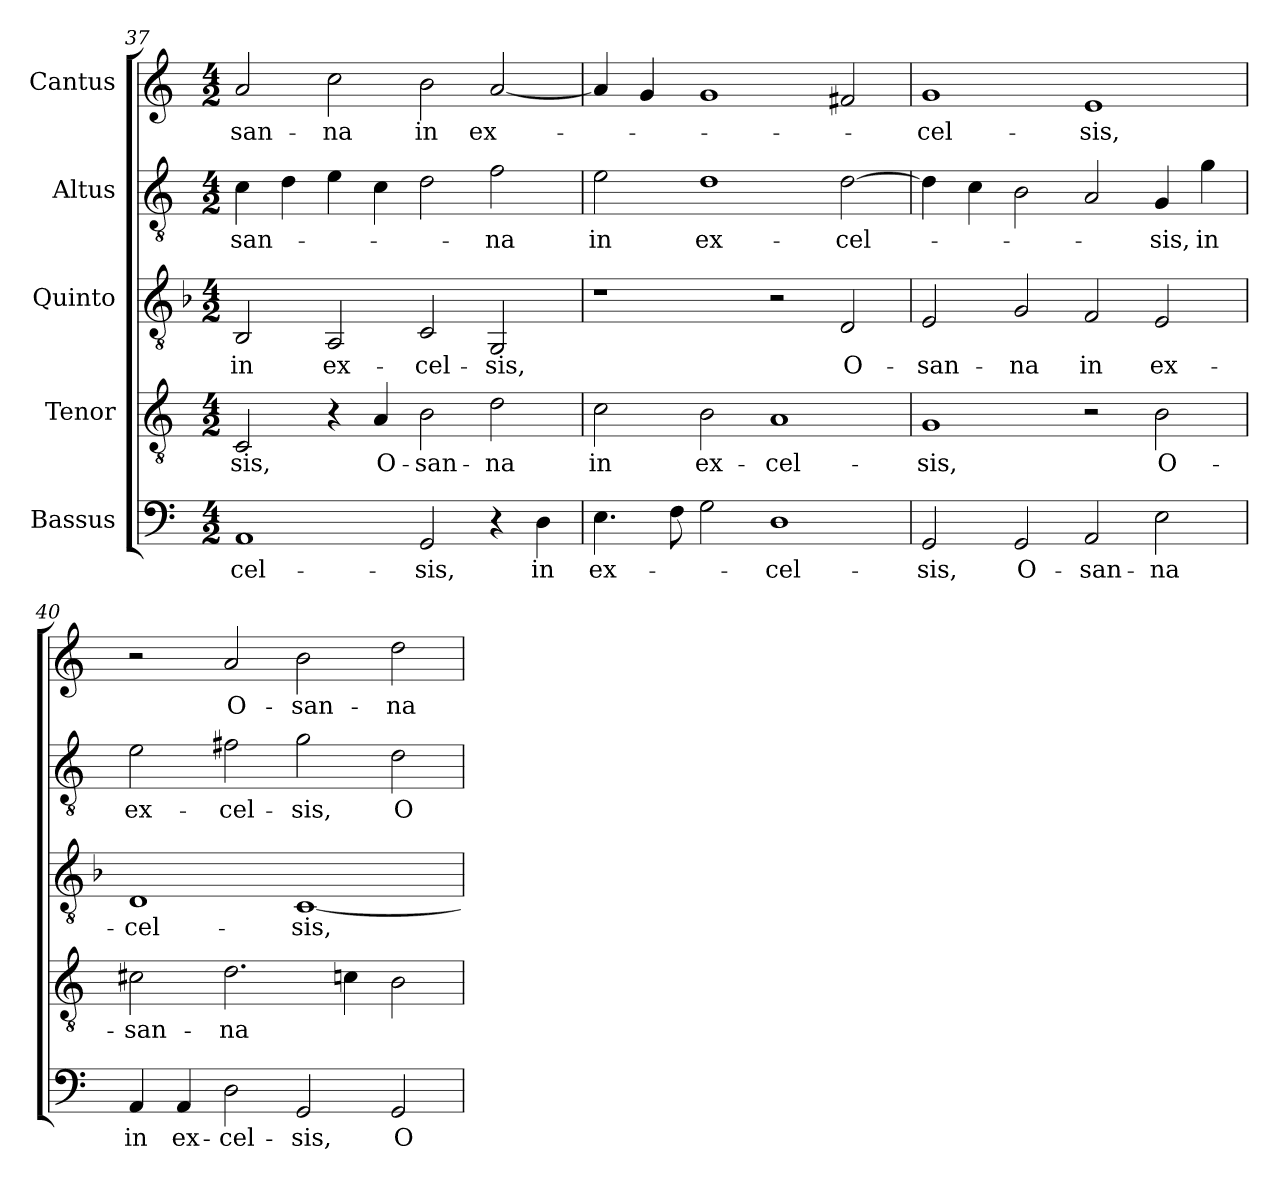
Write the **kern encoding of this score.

**kern	**text	**kern	**text	**kern	**text	**kern	**text	**kern	**text
*part5	*part5	*part4	*part4	*part3	*part3	*part2	*part2	*part1	*part1
*staff5	*staff5	*staff4	*staff4	*staff3	*staff3	*staff2	*staff2	*staff1	*staff1
*I"Bassus	*	*I"Tenor	*	*I"Quinto	*	*I"Altus	*	*I"Cantus	*
*clefF4	*	*clefGv2	*	*clefGv2	*	*clefGv2	*	*clefG2	*
*	*	*	*	*ITrd-4c-7	*	*	*	*	*
*k[]	*	*k[]	*	*k[]	*	*k[]	*	*k[]	*
*C:	*	*C:	*	*C:	*	*C:	*	*C:	*
*M4/2	*	*M4/2	*	*M4/2	*	*M4/2	*	*M4/2	*
=37	=37	=37	=37	=37	=37	=37	=37	=37	=37
!	!LO:LY:b:color=#000000	!	!	!	!	!	!	!	!
!	!	!	!LO:LY:b:color=#000000	!	!	!	!	!	!
!	!	!	!	!	!LO:LY:b:color=#000000	!	!	!	!
!	!	!	!	!	!	!	!LO:LY:b:color=#000000	!	!
!	!	!	!	!	!	!	!	!	!LO:LY:b:color=#000000
1AAi	-cel-	2Ci/	-sis,	2Fi/	in	4ci\	-san-	2ai/	-san-
.	.	.	.	.	.	4di\	.	.	.
!	!	!	!	!	!LO:LY:b:color=#000000	!	!	!	!
!	!	!	!	!	!	!	!	!	!LO:LY:b:color=#000000
.	.	4r	.	2Ei/	ex-	4ei\	.	2cci\	-na
!	!	!	!LO:LY:b:color=#000000	!	!	!	!	!	!
.	.	4Ai/	O-	.	.	4ci\	.	.	.
!	!LO:LY:b:color=#000000	!	!	!	!	!	!	!	!
!	!	!	!LO:LY:b:color=#000000	!	!	!	!	!	!
!	!	!	!	!	!LO:LY:b:color=#000000	!	!	!	!
!	!	!	!	!	!	!	!	!	!LO:LY:b:color=#000000
2GGi/	-sis,	2Bi\	-san-	2Gi/	-cel-	2di\	.	2bi\	in
!	!	!	!LO:LY:b:color=#000000	!	!	!	!	!	!
!	!	!	!	!	!LO:LY:b:color=#000000	!	!	!	!
!	!	!	!	!	!	!	!LO:LY:b:color=#000000	!	!
!	!	!	!	!	!	!	!	!	!LO:LY:b:color=#000000
4r	.	2di\	-na	2Di/	-sis,	2fi\	-na	[<2ai/	ex-
!	!LO:LY:b:color=#000000	!	!	!	!	!	!	!	!
4Di\	in	.	.	.	.	.	.	.	.
=38	=38	=38	=38	=38	=38	=38	=38	=38	=38
!	!LO:LY:b:color=#000000	!	!	!	!	!	!	!	!
!	!	!	!LO:LY:b:color=#000000	!	!	!	!	!	!
!	!	!	!	!	!	!	!LO:LY:b:color=#000000	!	!
4.Ei\	ex-	2ci\	in	1r	.	2ei\	in	4ai/]	.
.	.	.	.	.	.	.	.	4gi/	.
8Fi\	.	.	.	.	.	.	.	.	.
!	!	!	!LO:LY:b:color=#000000	!	!	!	!	!	!
!	!	!	!	!	!	!	!LO:LY:b:color=#000000	!	!
2Gi\	.	2Bi\	ex-	.	.	1di	ex-	1gi	.
!	!LO:LY:b:color=#000000	!	!	!	!	!	!	!	!
!	!	!	!LO:LY:b:color=#000000	!	!	!	!	!	!
1Di	-cel-	1Ai	-cel-	2r	.	.	.	.	.
!	!	!	!	!	!LO:LY:b:color=#000000	!	!	!	!
!	!	!	!	!	!	!	!LO:LY:b:color=#000000	!	!
.	.	.	.	2Ai/	O-	[>2di\	-cel-	2f#Xi/	.
!!LO:PB:g=z
=39	=39	=39	=39	=39	=39	=39	=39	=39	=39
!	!LO:LY:b:color=#000000	!	!	!	!	!	!	!	!
!	!	!	!LO:LY:b:color=#000000	!	!	!	!	!	!
!	!	!	!	!	!LO:LY:b:color=#000000	!	!	!	!
!	!	!	!	!	!	!	!	!	!LO:LY:b:color=#000000
2GGi/	-sis,	1Gi	-sis,	2Bi/	-san-	4di\]	.	1gi	-cel-
.	.	.	.	.	.	4ci\	.	.	.
!	!LO:LY:b:color=#000000	!	!	!	!	!	!	!	!
!	!	!	!	!	!LO:LY:b:color=#000000	!	!	!	!
2GGi/	O-	.	.	2di/	-na	2Bi\	.	.	.
!	!LO:LY:b:color=#000000	!	!	!	!	!	!	!	!
!	!	!	!	!	!LO:LY:b:color=#000000	!	!	!	!
!	!	!	!	!	!	!	!	!	!LO:LY:b:color=#000000
2AAi/	-san-	2r	.	2ci/	in	2Ai/	.	1ei	-sis,
!	!LO:LY:b:color=#000000	!	!	!	!	!	!	!	!
!	!	!	!LO:LY:b:color=#000000	!	!	!	!	!	!
!	!	!	!	!	!LO:LY:b:color=#000000	!	!	!	!
!	!	!	!	!	!	!	!LO:LY:b:color=#000000	!	!
2Ei\	-na	2Bi\	O-	2Bi/	ex-	4Gi/	-sis,	.	.
!	!	!	!	!	!	!	!LO:LY:b:color=#000000	!	!
.	.	.	.	.	.	4gi\	in	.	.
=40	=40	=40	=40	=40	=40	=40	=40	=40	=40
!	!LO:LY:b:color=#000000	!	!	!	!	!	!	!	!
!	!	!	!LO:LY:b:color=#000000	!	!	!	!	!	!
!	!	!	!	!	!LO:LY:b:color=#000000	!	!	!	!
!	!	!	!	!	!	!	!LO:LY:b:color=#000000	!	!
4AAi/	in	2c#Xi\	-san-	1Ai	-cel-	2ei\	ex-	2r	.
!	!LO:LY:b:color=#000000	!	!	!	!	!	!	!	!
4AAi/	ex-	.	.	.	.	.	.	.	.
!	!LO:LY:b:color=#000000	!	!	!	!	!	!	!	!
!	!	!	!LO:LY:b:color=#000000	!	!	!	!	!	!
!	!	!	!	!	!	!	!LO:LY:b:color=#000000	!	!
!	!	!	!	!	!	!	!	!	!LO:LY:b:color=#000000
2Di\	-cel-	2.di\	-na	.	.	2f#Xi\	-cel-	2ai/	O-
!	!LO:LY:b:color=#000000	!	!	!	!	!	!	!	!
!	!	!	!	!	!LO:LY:b:color=#000000	!	!	!	!
!	!	!	!	!	!	!	!LO:LY:b:color=#000000	!	!
!	!	!	!	!	!	!	!	!	!LO:LY:b:color=#000000
2GGi/	-sis,	.	.	[<1Gi	-sis,	2gi\	-sis,	2bi\	-san-
.	.	4cni\	.	.	.	.	.	.	.
!	!LO:LY:b:color=#000000	!	!	!	!	!	!	!	!
!	!	!	!	!	!	!	!LO:LY:b:color=#000000	!	!
!	!	!	!	!	!	!	!	!	!LO:LY:b:color=#000000
2GGi/	O-	2Bi\	.	.	.	2di\	O-	2ddi\	-na
=	=	=	=	=	=	=	=	=	=
*-	*-	*-	*-	*-	*-	*-	*-	*-	*-
